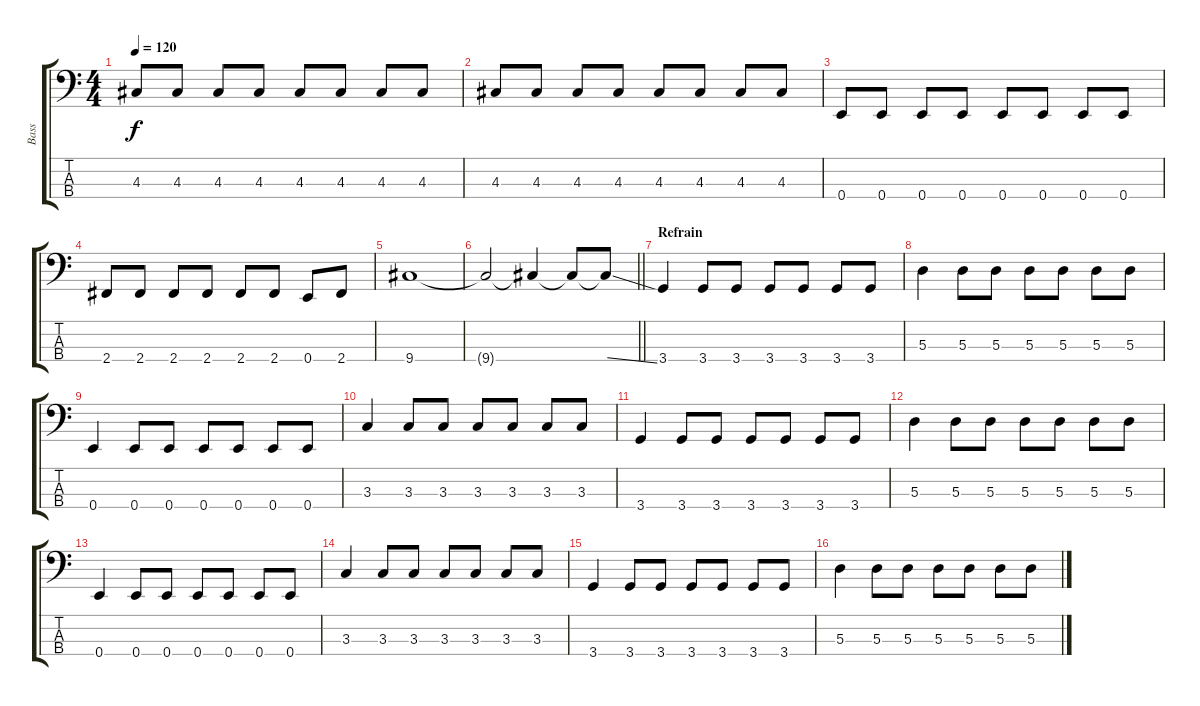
\track ("Bass" "Bass") {instrument electricbassfinger}
\staff {score tabs}
\tuning (G2 D2 A1 E1) {hide}
\ts (4 4)
\tempo 120
\clef f4
\ks c
4.3.8{dy f} 4.3.8 4.3.8 4.3.8 4.3.8 4.3.8 4.3.8 4.3.8 |
4.3.8 4.3.8 4.3.8 4.3.8 4.3.8 4.3.8 4.3.8 4.3.8 |
0.4.8 0.4.8 0.4.8 0.4.8 0.4.8 0.4.8 0.4.8 0.4.8 |
2.4.8 2.4.8 2.4.8 2.4.8 2.4.8 2.4.8 0.4.8 2.4.8 |
9.4.1 |
\barLineRight lightlight
9.4{t}.2 9.4{t}.4 9.4{t}.8 9.4{ss t}.8 |
\section ("" "Refrain")
3.4.4 3.4.8 3.4.8 3.4.8 3.4.8 3.4.8 3.4.8 |
5.3.4 5.3.8 5.3.8 5.3.8 5.3.8 5.3.8 5.3.8 |
0.4.4 0.4.8 0.4.8 0.4.8 0.4.8 0.4.8 0.4.8 |
3.3.4 3.3.8 3.3.8 3.3.8 3.3.8 3.3.8 3.3.8 |
3.4.4 3.4.8 3.4.8 3.4.8 3.4.8 3.4.8 3.4.8 |
5.3.4 5.3.8 5.3.8 5.3.8 5.3.8 5.3.8 5.3.8 |
0.4.4 0.4.8 0.4.8 0.4.8 0.4.8 0.4.8 0.4.8 |
3.3.4 3.3.8 3.3.8 3.3.8 3.3.8 3.3.8 3.3.8 |
3.4.4 3.4.8 3.4.8 3.4.8 3.4.8 3.4.8 3.4.8 |
5.3.4 5.3.8 5.3.8 5.3.8 5.3.8 5.3.8 5.3.8
